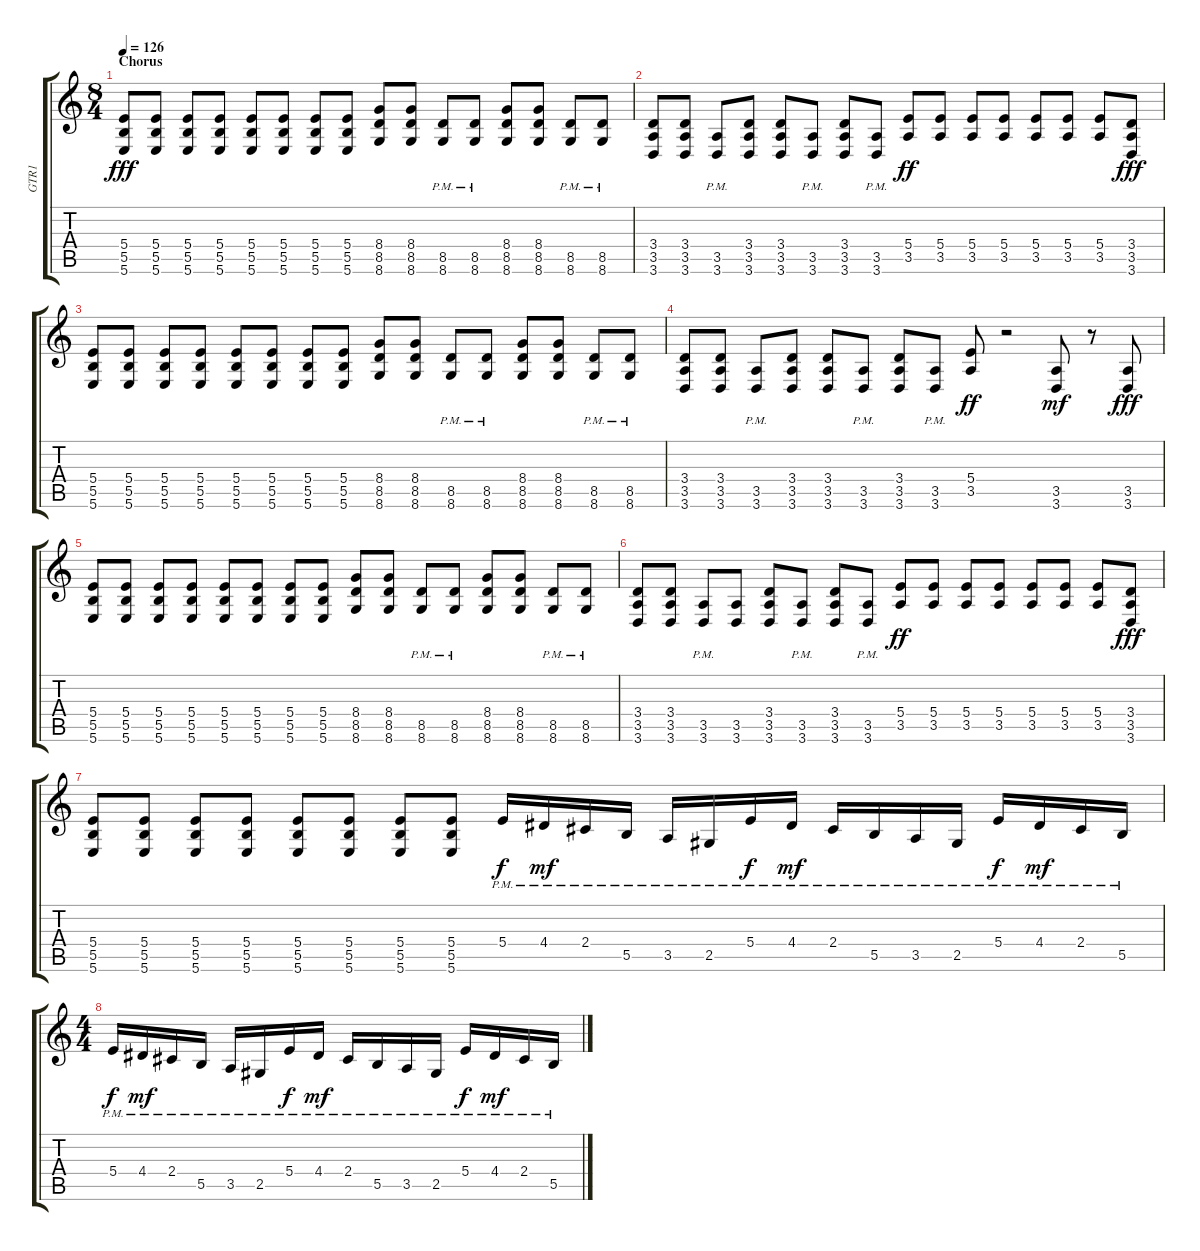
\track ("GTR1" "GTR1") {instrument distortionguitar}
\staff {score tabs}
\tuning (Db4 Ab3 E3 B2 Gb2 B1) {hide}
\ts (8 4)
\section ("" "Chorus")
\tempo 126
\clef g2
\ks c
(5.4 5.5 5.6).8{dy fff} (5.4 5.5 5.6).8 (5.4 5.5 5.6).8 (5.4 5.5 5.6).8 (5.4 5.5 5.6).8 (5.4 5.5 5.6).8 (5.4 5.5 5.6).8 (5.4 5.5 5.6).8 (8.4 8.5 8.6).8 (8.4 8.5 8.6).8 (8.5{pm} 8.6{pm}).8 (8.5{pm} 8.6{pm}).8 (8.4 8.5 8.6).8 (8.4 8.5 8.6).8 (8.5{pm} 8.6{pm}).8 (8.5{pm} 8.6{pm}).8 |
(3.4 3.5 3.6).8 (3.4 3.5 3.6).8 (3.5{pm} 3.6{pm}).8 (3.4 3.5 3.6).8 (3.4 3.5 3.6).8 (3.5{pm} 3.6{pm}).8 (3.4 3.5 3.6).8 (3.5{pm} 3.6{pm}).8 (5.4 3.5).8{dy ff} (5.4 3.5).8 (5.4 3.5).8 (5.4 3.5).8 (5.4 3.5).8 (5.4 3.5).8 (5.4 3.5).8 (3.4 3.5 3.6).8{dy fff} |
(5.4 5.5 5.6).8 (5.4 5.5 5.6).8 (5.4 5.5 5.6).8 (5.4 5.5 5.6).8 (5.4 5.5 5.6).8 (5.4 5.5 5.6).8 (5.4 5.5 5.6).8 (5.4 5.5 5.6).8 (8.4 8.5 8.6).8 (8.4 8.5 8.6).8 (8.5{pm} 8.6{pm}).8 (8.5{pm} 8.6{pm}).8 (8.4 8.5 8.6).8 (8.4 8.5 8.6).8 (8.5{pm} 8.6{pm}).8 (8.5{pm} 8.6{pm}).8 |
(3.4 3.5 3.6).8 (3.4 3.5 3.6).8 (3.5{pm} 3.6{pm}).8 (3.4 3.5 3.6).8 (3.4 3.5 3.6).8 (3.5{pm} 3.6{pm}).8 (3.4 3.5 3.6).8 (3.5{pm} 3.6{pm}).8 (5.4 3.5).8{dy ff} r.2 (3.5 3.6).8{dy mf} r.8 (3.5 3.6).8{dy fff} |
(5.4 5.5 5.6).8 (5.4 5.5 5.6).8 (5.4 5.5 5.6).8 (5.4 5.5 5.6).8 (5.4 5.5 5.6).8 (5.4 5.5 5.6).8 (5.4 5.5 5.6).8 (5.4 5.5 5.6).8 (8.4 8.5 8.6).8 (8.4 8.5 8.6).8 (8.5{pm} 8.6{pm}).8 (8.5{pm} 8.6{pm}).8 (8.4 8.5 8.6).8 (8.4 8.5 8.6).8 (8.5{pm} 8.6{pm}).8 (8.5{pm} 8.6{pm}).8 |
(3.4 3.5 3.6).8 (3.4 3.5 3.6).8 (3.5{pm} 3.6{pm}).8 (3.5 3.6).8 (3.4 3.5 3.6).8 (3.5{pm} 3.6{pm}).8 (3.4 3.5 3.6).8 (3.5{pm} 3.6{pm}).8 (5.4 3.5).8{dy ff} (5.4 3.5).8 (5.4 3.5).8 (5.4 3.5).8 (5.4 3.5).8 (5.4 3.5).8 (5.4 3.5).8 (3.4 3.5 3.6).8{dy fff} |
(5.4 5.5 5.6).8 (5.4 5.5 5.6).8 (5.4 5.5 5.6).8 (5.4 5.5 5.6).8 (5.4 5.5 5.6).8 (5.4 5.5 5.6).8 (5.4 5.5 5.6).8 (5.4 5.5 5.6).8 5.4{pm}.16{dy f} 4.4{pm}.16{dy mf} 2.4{pm}.16 5.5{pm}.16 3.5{pm}.16 2.5{pm}.16 5.4{pm}.16{dy f} 4.4{pm}.16{dy mf} 2.4{pm}.16 5.5{pm}.16 3.5{pm}.16 2.5{pm}.16 5.4{pm}.16{dy f} 4.4{pm}.16{dy mf} 2.4{pm}.16 5.5{pm}.16 |
\ts (4 4)
5.4{pm}.16{dy f} 4.4{pm}.16{dy mf} 2.4{pm}.16 5.5{pm}.16 3.5{pm}.16 2.5{pm}.16 5.4{pm}.16{dy f} 4.4{pm}.16{dy mf} 2.4{pm}.16 5.5{pm}.16 3.5{pm}.16 2.5{pm}.16 5.4{pm}.16{dy f} 4.4{pm}.16{dy mf} 2.4{pm}.16 5.5{pm}.16
